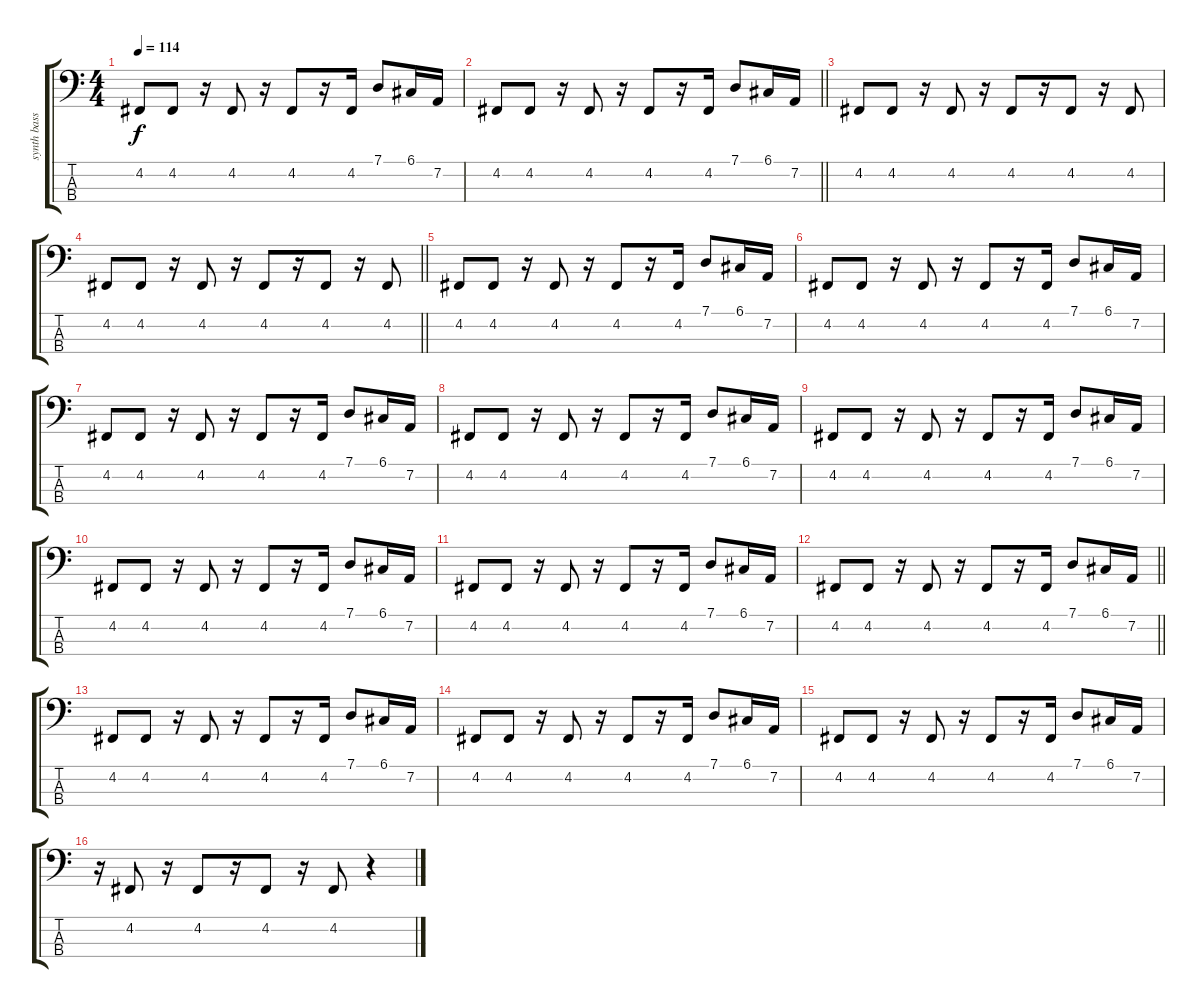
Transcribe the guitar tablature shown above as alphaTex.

\track ("synth bass" "synth bass") {instrument lead3calliope}
\staff {score tabs}
\tuning (G2 D2 A1 E1) {hide}
\ts (4 4)
\tempo 114
\clef f4
\ks c
4.2.8{dy f} 4.2.8 r.16 4.2.8 r.16 4.2.8 r.16 4.2.16 7.1.8 6.1.16 7.2.16 |
\barLineRight lightlight
4.2.8 4.2.8 r.16 4.2.8 r.16 4.2.8 r.16 4.2.16 7.1.8 6.1.16 7.2.16 |
4.2.8 4.2.8 r.16 4.2.8 r.16 4.2.8 r.16 4.2.8 r.16 4.2.8 |
\barLineRight lightlight
4.2.8 4.2.8 r.16 4.2.8 r.16 4.2.8 r.16 4.2.8 r.16 4.2.8 |
4.2.8{instrument lead3calliope} 4.2.8 r.16 4.2.8 r.16 4.2.8 r.16 4.2.16 7.1.8 6.1.16 7.2.16 |
4.2.8 4.2.8 r.16 4.2.8 r.16 4.2.8 r.16 4.2.16 7.1.8 6.1.16 7.2.16 |
4.2.8 4.2.8 r.16 4.2.8 r.16 4.2.8 r.16 4.2.16 7.1.8 6.1.16 7.2.16 |
4.2.8 4.2.8 r.16 4.2.8 r.16 4.2.8 r.16 4.2.16 7.1.8 6.1.16 7.2.16 |
4.2.8{instrument lead3calliope} 4.2.8 r.16 4.2.8 r.16 4.2.8 r.16 4.2.16 7.1.8 6.1.16 7.2.16 |
4.2.8 4.2.8 r.16 4.2.8 r.16 4.2.8 r.16 4.2.16 7.1.8 6.1.16 7.2.16 |
4.2.8 4.2.8 r.16 4.2.8 r.16 4.2.8 r.16 4.2.16 7.1.8 6.1.16 7.2.16 |
\barLineRight lightlight
4.2.8 4.2.8 r.16 4.2.8 r.16 4.2.8 r.16 4.2.16 7.1.8 6.1.16 7.2.16 |
4.2.8{instrument lead3calliope} 4.2.8 r.16 4.2.8 r.16 4.2.8 r.16 4.2.16 7.1.8 6.1.16 7.2.16 |
4.2.8 4.2.8 r.16 4.2.8 r.16 4.2.8 r.16 4.2.16 7.1.8 6.1.16 7.2.16 |
4.2.8 4.2.8 r.16 4.2.8 r.16 4.2.8 r.16 4.2.16 7.1.8 6.1.16 7.2.16 |
r.16 4.2.8 r.16 4.2.8 r.16 4.2.8 r.16 4.2.8 r.4
